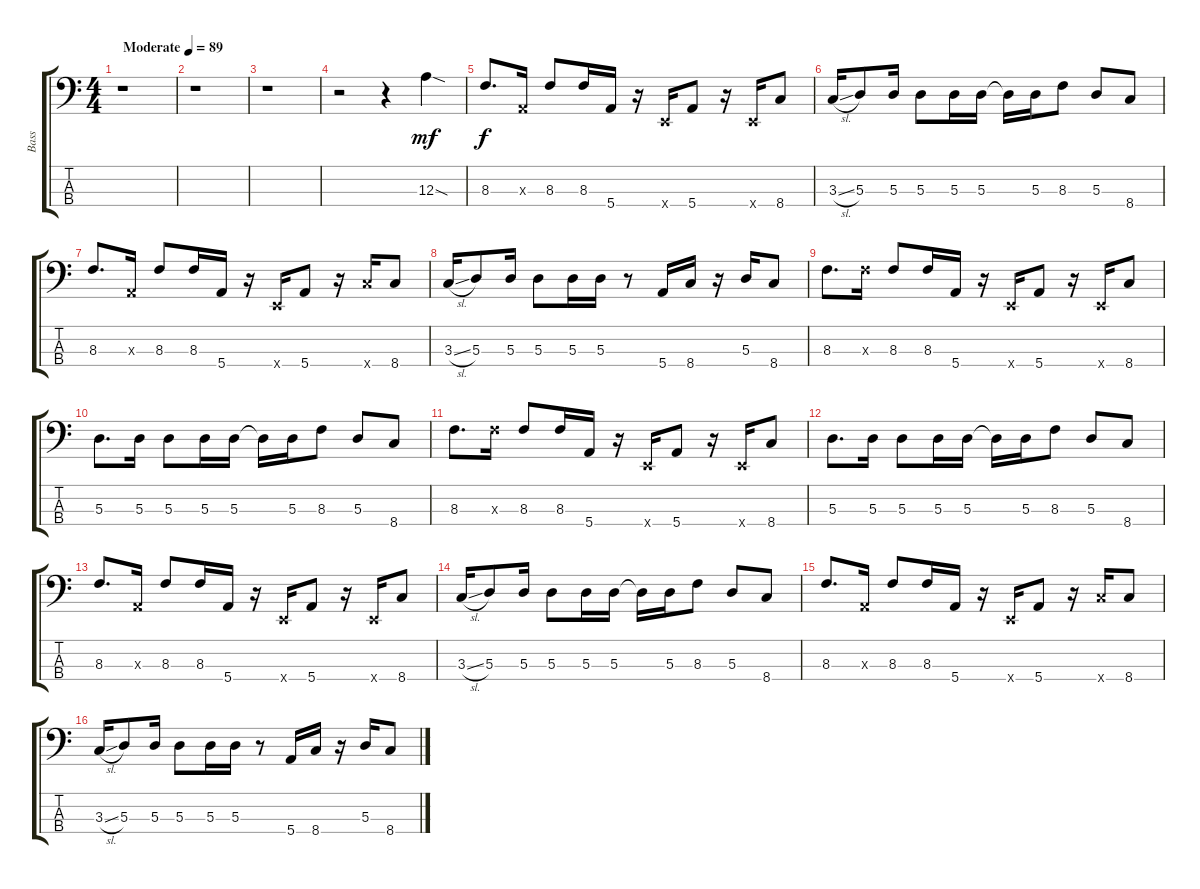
\track ("Bass" "Bass") {instrument electricbassfinger}
\staff {score tabs}
\tuning (G2 D2 A1 E1) {hide}
\ts (4 4)
\tempo (89 "Moderate")
\clef f4
\ks c
r.1{dy mf instrument electricbassfinger} |
r.1 |
r.1 |
r.2 r.4 12.3{sod}.4 |
8.3.8{d dy f} 0.3{x}.16 8.3.8 8.3.16 5.4.16 r.16 0.4{x}.16 5.4.8 r.16 0.4{x}.16 8.4.8 |
3.3{sl}.16 5.3.8 5.3.16 5.3.8 5.3.16 5.3.16 5.3{t}.16 5.3.16 8.3.8 5.3.8 8.4.8 |
8.3.8{d} 0.3{x}.16 8.3.8 8.3.16 5.4.16 r.16 0.4{x}.16 5.4.8 r.16 8.4{x}.16 8.4.8 |
3.3{sl}.16 5.3.8 5.3.16 5.3.8 5.3.16 5.3.16 r.8 5.4.16 8.4.16 r.16 5.3.16 8.4.8 |
8.3.8{d} 8.3{x}.16 8.3.8 8.3.16 5.4.16 r.16 0.4{x}.16 5.4.8 r.16 0.4{x}.16 8.4.8 |
5.3.8{d} 5.3.16 5.3.8 5.3.16 5.3.16 5.3{t}.16 5.3.16 8.3.8 5.3.8 8.4.8 |
8.3.8{d} 8.3{x}.16 8.3.8 8.3.16 5.4.16 r.16 0.4{x}.16 5.4.8 r.16 0.4{x}.16 8.4.8 |
5.3.8{d} 5.3.16 5.3.8 5.3.16 5.3.16 5.3{t}.16 5.3.16 8.3.8 5.3.8 8.4.8 |
8.3.8{d} 0.3{x}.16 8.3.8 8.3.16 5.4.16 r.16 0.4{x}.16 5.4.8 r.16 0.4{x}.16 8.4.8 |
3.3{sl}.16 5.3.8 5.3.16 5.3.8 5.3.16 5.3.16 5.3{t}.16 5.3.16 8.3.8 5.3.8 8.4.8 |
8.3.8{d} 0.3{x}.16 8.3.8 8.3.16 5.4.16 r.16 0.4{x}.16 5.4.8 r.16 8.4{x}.16 8.4.8 |
3.3{sl}.16 5.3.8 5.3.16 5.3.8 5.3.16 5.3.16 r.8 5.4.16 8.4.16 r.16 5.3.16 8.4.8
